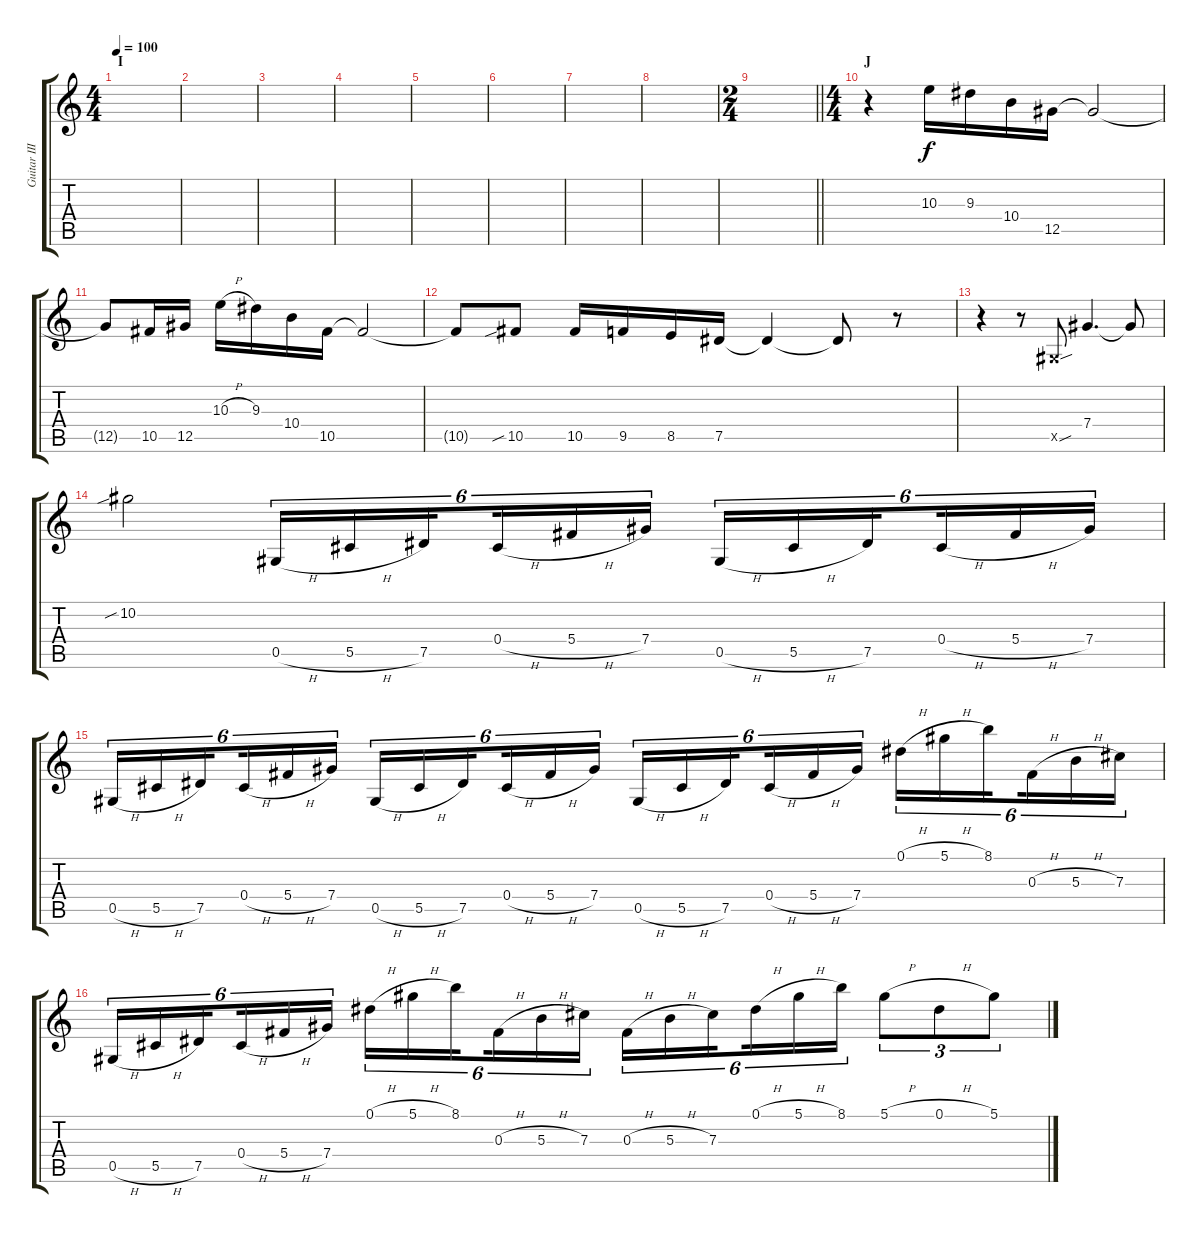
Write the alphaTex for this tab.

\track ("Guitar III Delay" "Guitar III") {instrument distortionguitar}
\staff {score tabs}
\tuning (Eb4 Bb3 Gb3 Db3 Ab2 Eb2) {hide}
\ts (4 4)
\section ("" "I")
\tempo 100
\clef g2
\ks c
|
|
|
|
|
|
|
|
\ts (2 4)
\barLineRight lightlight
|
\ts (4 4)
\section ("" "J")
r.4 10.3.16 9.3.16 10.4.16 12.5.16 12.5{t}.2 |
12.5{t}.8 10.5.16 12.5.16 10.3{h}.16 9.3.16 10.4.16 10.5.16 10.5{t}.2 |
10.5{t}.8 10.5{sib}.8 10.5.16 9.5.16 8.5.16 7.5.16 7.5{t}.4 7.5{t}.8 r.8 |
r.4 r.8 0.5{sou x}.8 7.4.4{d} 7.4{t}.8 |
10.2{sib}.2 0.5{h}.16{tu (6 4)} 5.5{h}.16{tu (6 4)} 7.5.16{tu (6 4) beam splitsecondary} 0.4{h}.16{tu (6 4)} 5.4{h}.16{tu (6 4)} 7.4.16{tu (6 4)} 0.5{h}.16{tu (6 4)} 5.5{h}.16{tu (6 4)} 7.5.16{tu (6 4) beam splitsecondary} 0.4{h}.16{tu (6 4)} 5.4{h}.16{tu (6 4)} 7.4.16{tu (6 4)} |
0.5{h}.16{tu (6 4)} 5.5{h}.16{tu (6 4)} 7.5.16{tu (6 4) beam splitsecondary} 0.4{h}.16{tu (6 4)} 5.4{h}.16{tu (6 4)} 7.4.16{tu (6 4)} 0.5{h}.16{tu (6 4)} 5.5{h}.16{tu (6 4)} 7.5.16{tu (6 4) beam splitsecondary} 0.4{h}.16{tu (6 4)} 5.4{h}.16{tu (6 4)} 7.4.16{tu (6 4)} 0.5{h}.16{tu (6 4)} 5.5{h}.16{tu (6 4)} 7.5.16{tu (6 4) beam splitsecondary} 0.4{h}.16{tu (6 4)} 5.4{h}.16{tu (6 4)} 7.4.16{tu (6 4)} 0.1{h}.16{tu (6 4)} 5.1{h}.16{tu (6 4)} 8.1.16{tu (6 4) beam splitsecondary} 0.3{h}.16{tu (6 4)} 5.3{h}.16{tu (6 4)} 7.3.16{tu (6 4)} |
0.5{h}.16{tu (6 4)} 5.5{h}.16{tu (6 4)} 7.5.16{tu (6 4) beam splitsecondary} 0.4{h}.16{tu (6 4)} 5.4{h}.16{tu (6 4)} 7.4.16{tu (6 4)} 0.1{h}.16{tu (6 4)} 5.1{h}.16{tu (6 4)} 8.1.16{tu (6 4) beam splitsecondary} 0.3{h}.16{tu (6 4)} 5.3{h}.16{tu (6 4)} 7.3.16{tu (6 4)} 0.3{h}.16{tu (6 4)} 5.3{h}.16{tu (6 4)} 7.3.16{tu (6 4) beam splitsecondary} 0.1{h}.16{tu (6 4)} 5.1{h}.16{tu (6 4)} 8.1.16{tu (6 4)} 5.1{h}.8{tu (3 2)} 0.1{h}.8{tu (3 2)} 5.1.8{tu (3 2)}
